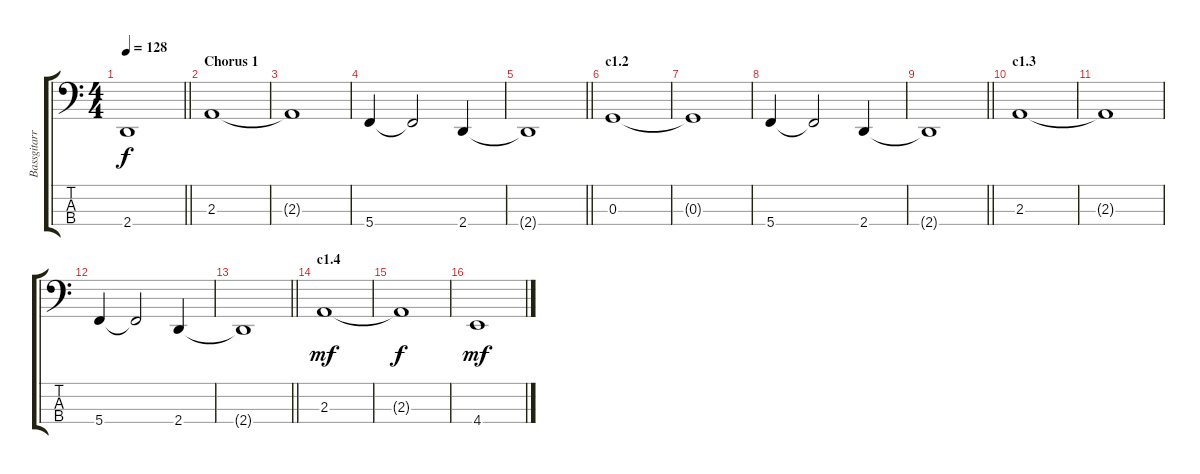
\track ("Bassgitarre" "Bassgitarr") {instrument electricbassfinger}
\staff {score tabs}
\tuning (F2 C2 G1 C1) {hide}
\ts (4 4)
\tempo 128
\clef f4
\barLineRight lightlight
\ks c
2.4{t}.1{dy f} |
\section ("" "Chorus 1")
2.3.1 |
2.3{t}.1 |
5.4.4 5.4{t}.2 2.4.4 |
\barLineRight lightlight
2.4{t}.1 |
\section ("" "c1.2")
0.3.1 |
0.3{t}.1 |
5.4.4 5.4{t}.2 2.4.4 |
\barLineRight lightlight
2.4{t}.1 |
\section ("" "c1.3")
2.3.1 |
2.3{t}.1 |
5.4.4 5.4{t}.2 2.4.4 |
\barLineRight lightlight
2.4{t}.1 |
\section ("" "c1.4")
2.3.1{dy mf} |
2.3{t}.1{dy f} |
4.4.1{dy mf}
